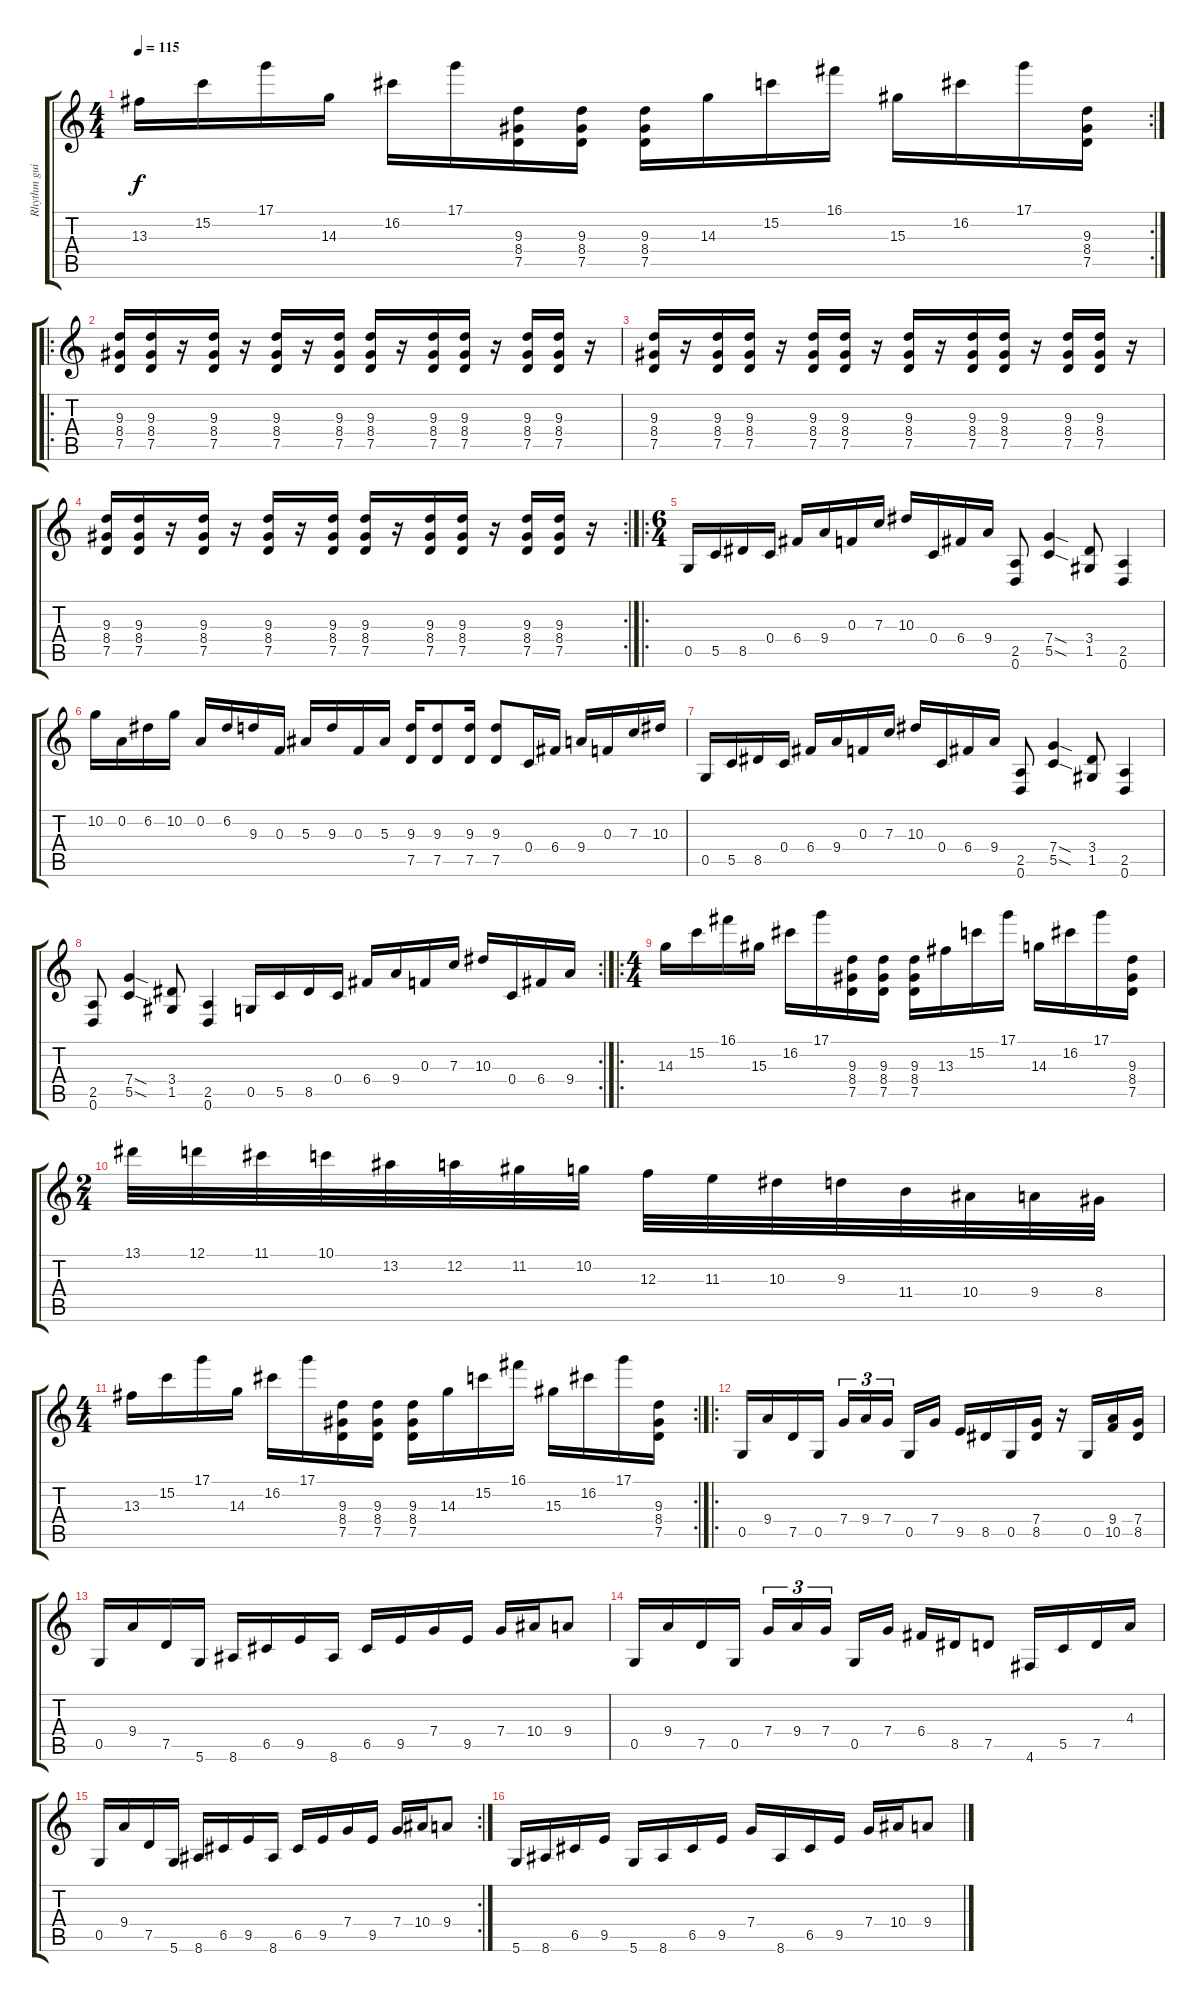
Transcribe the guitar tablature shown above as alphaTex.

\track ("Rhythm guitar" "Rhythm gui") {instrument distortionguitar}
\staff {score tabs}
\tuning (D4 A3 F3 C3 G2 D2) {hide}
\rc 2
\ts (4 4)
\tempo 115
\clef g2
\ks c
13.3.16{dy f} 15.2.16 17.1.16 14.3.16 16.2.16 17.1.16 (9.3 8.4 7.5).16 (9.3 8.4 7.5).16 (9.3 8.4 7.5).16 14.3.16 15.2.16 16.1.16 15.3.16 16.2.16 17.1.16 (9.3 8.4 7.5).16 |
\ro
(9.3 8.4 7.5).16 (9.3 8.4 7.5).16 r.16 (9.3 8.4 7.5).16 r.16 (9.3 8.4 7.5).16 r.16 (9.3 8.4 7.5).16 (9.3 8.4 7.5).16 r.16 (9.3 8.4 7.5).16 (9.3 8.4 7.5).16 r.16 (9.3 8.4 7.5).16 (9.3 8.4 7.5).16 r.16 |
(9.3 8.4 7.5).16 r.16 (9.3 8.4 7.5).16 (9.3 8.4 7.5).16 r.16 (9.3 8.4 7.5).16 (9.3 8.4 7.5).16 r.16 (9.3 8.4 7.5).16 r.16 (9.3 8.4 7.5).16 (9.3 8.4 7.5).16 r.16 (9.3 8.4 7.5).16 (9.3 8.4 7.5).16 r.16 |
\rc 2
(9.3 8.4 7.5).16 (9.3 8.4 7.5).16 r.16 (9.3 8.4 7.5).16 r.16 (9.3 8.4 7.5).16 r.16 (9.3 8.4 7.5).16 (9.3 8.4 7.5).16 r.16 (9.3 8.4 7.5).16 (9.3 8.4 7.5).16 r.16 (9.3 8.4 7.5).16 (9.3 8.4 7.5).16 r.16 |
\ro
\ts (6 4)
0.5.16 5.5.16 8.5.16 0.4.16 6.4.16 9.4.16 0.3.16 7.3.16 10.3.16 0.4.16 6.4.16 9.4.16 (2.5 0.6).8 (7.4{sod} 5.5{sod}).4 (3.4 1.5).8 (2.5 0.6).4 |
10.2.16 0.2.16 6.2.16 10.2.16 0.2.16 6.2.16 9.3.16 0.3.16 5.3.16 9.3.16 0.3.16 5.3.16 (9.3 7.5).16 (9.3 7.5).8 (9.3 7.5).16 (9.3 7.5).8 0.4.16 6.4.16 9.4.16 0.3.16 7.3.16 10.3.16 |
0.5.16 5.5.16 8.5.16 0.4.16 6.4.16 9.4.16 0.3.16 7.3.16 10.3.16 0.4.16 6.4.16 9.4.16 (2.5 0.6).8 (7.4{sod} 5.5{sod}).4 (3.4 1.5).8 (2.5 0.6).4 |
\rc 2
(2.5 0.6).8 (7.4{sod} 5.5{sod}).4 (3.4 1.5).8 (2.5 0.6).4 0.5.16 5.5.16 8.5.16 0.4.16 6.4.16 9.4.16 0.3.16 7.3.16 10.3.16 0.4.16 6.4.16 9.4.16 |
\ro
\ts (4 4)
14.3.16 15.2.16 16.1.16 15.3.16 16.2.16 17.1.16 (9.3 8.4 7.5).16 (9.3 8.4 7.5).16 (9.3 8.4 7.5).16 13.3.16 15.2.16 17.1.16 14.3.16 16.2.16 17.1.16 (9.3 8.4 7.5).16 |
\ts (2 4)
13.1.32 12.1.32 11.1.32 10.1.32 13.2.32 12.2.32 11.2.32 10.2.32 12.3.32 11.3.32 10.3.32 9.3.32 11.4.32 10.4.32 9.4.32 8.4.32 |
\rc 2
\ts (4 4)
13.3.16 15.2.16 17.1.16 14.3.16 16.2.16 17.1.16 (9.3 8.4 7.5).16 (9.3 8.4 7.5).16 (9.3 8.4 7.5).16 14.3.16 15.2.16 16.1.16 15.3.16 16.2.16 17.1.16 (9.3 8.4 7.5).16 |
\ro
0.5.16 9.4.16 7.5.16 0.5.16 7.4.16{tu (3 2)} 9.4.16{tu (3 2)} 7.4.16{tu (3 2) beam splitsecondary} 0.5.16 7.4.16 9.5.16 8.5.16 0.5.16 (7.4 8.5).16 r.16 0.5.16 (9.4 10.5).16 (7.4 8.5).16 |
0.5.16 9.4.16 7.5.16 5.6.16 8.6.16 6.5.16 9.5.16 8.6.16 6.5.16 9.5.16 7.4.16 9.5.16 7.4.16 10.4.16 9.4.8 |
0.5.16 9.4.16 7.5.16 0.5.16 7.4.16{tu (3 2)} 9.4.16{tu (3 2)} 7.4.16{tu (3 2) beam splitsecondary} 0.5.16 7.4.16 6.4.16 8.5.16 7.5.8 4.6.16 5.5.16 7.5.16 4.3.16 |
\rc 2
0.5.16 9.4.16 7.5.16 5.6.16 8.6.16 6.5.16 9.5.16 8.6.16 6.5.16 9.5.16 7.4.16 9.5.16 7.4.16 10.4.16 9.4.8 |
5.6.16 8.6.16 6.5.16 9.5.16 5.6.16 8.6.16 6.5.16 9.5.16 7.4.16 8.6.16 6.5.16 9.5.16 7.4.16 10.4.16 9.4.8
